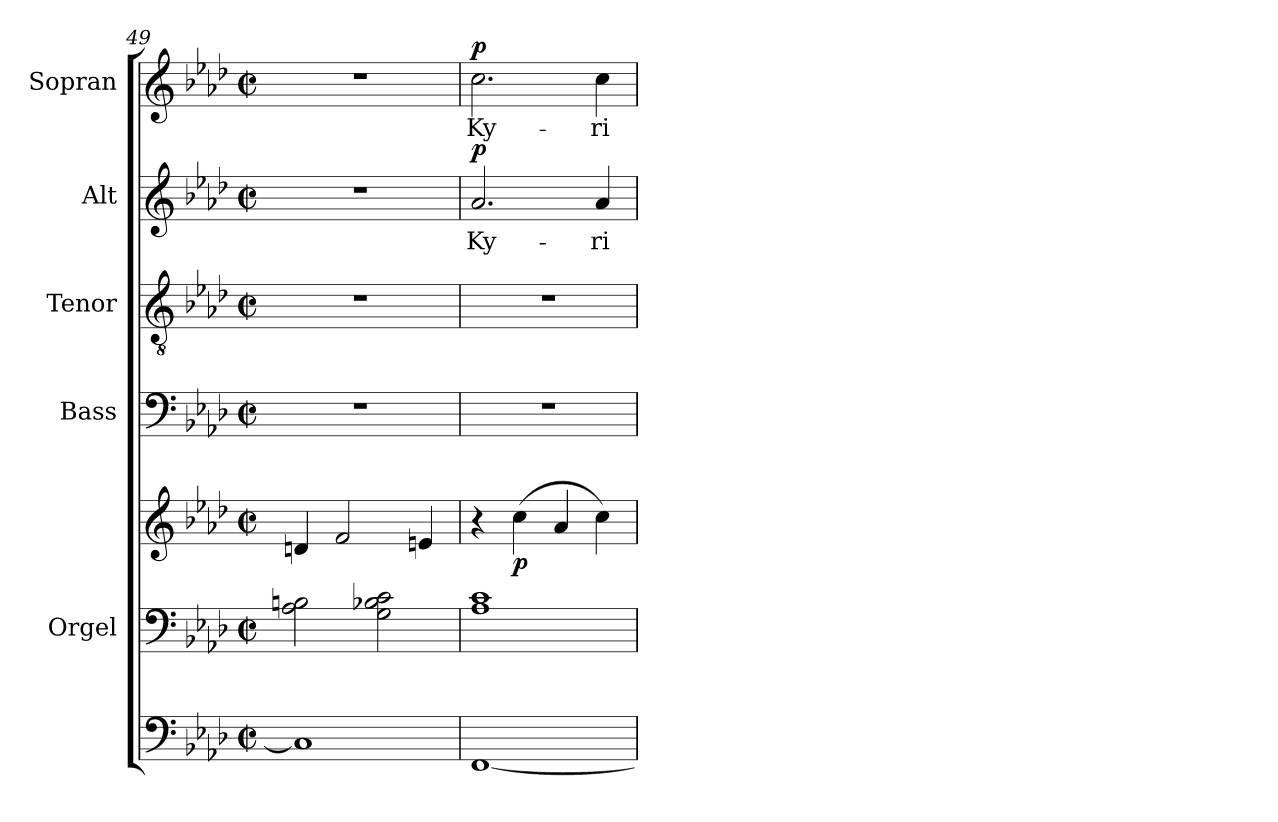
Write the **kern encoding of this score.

**kern	**kern	**kern	**dynam	**kern	**kern	**kern	**text	**dynam	**kern	**text	**dynam
*part6	*part5	*part5	*part5	*part4	*part3	*part2	*part2	*part2	*part1	*part1	*part1
*staff7	*staff6	*staff5	*staff5/6	*staff4	*staff3	*staff2	*staff2	*staff2	*staff1	*staff1	*staff1
*	*I"Orgel	*	*	*I"Bass	*I"Tenor	*I"Alt	*	*	*I"Sopran	*	*
*	*I'Org.	*	*	*I'B	*I'T	*I'A	*	*	*I'S	*	*
*clefF4	*clefF4	*clefG2	*	*clefF4	*clefGv2	*clefG2	*	*	*clefG2	*	*
*ITrd7c12	*	*	*	*	*	*	*	*	*	*	*
*k[b-e-a-d-]	*k[b-e-a-d-]	*k[b-e-a-d-]	*	*k[b-e-a-d-]	*k[b-e-a-d-]	*k[b-e-a-d-]	*	*	*k[b-e-a-d-]	*	*
*A-:	*A-:	*A-:	*	*A-:	*A-:	*A-:	*	*	*A-:	*	*
*M2/2	*M2/2	*M2/2	*	*M2/2	*M2/2	*M2/2	*	*	*M2/2	*	*
*met(c|)	*met(c|)	*met(c|)	*	*met(c|)	*met(c|)	*met(c|)	*	*	*met(c|)	*	*
=49	=49	=49	=49	=49	=49	=49	=49	=49	=49	=49	=49
1CC]	2A-\ 2Bn\	4dn/	.	1r	1r	1r	.	.	1r	.	.
.	.	2f/	.	.	.	.	.	.	.	.	.
.	2G\ 2B-X\ 2c\	.	.	.	.	.	.	.	.	.	.
.	.	4en/	.	.	.	.	.	.	.	.	.
=50	=50	=50	=50	=50	=50	=50	=50	=50	=50	=50	=50
!	!	!	!	!	!	!	!LO:LY:b	!LO:DY:a	!	!LO:LY:b	!LO:DY:a
[1FFF	1A- 1c	4r	.	1r	1r	2.a-/	Ky-	p	2.cc\	Ky-	p
!	!	!	!LO:DY:b	!	!	!	!	!	!	!	!
.	.	(>4cc\	p	.	.	.	.	.	.	.	.
.	.	4a-/	.	.	.	.	.	.	.	.	.
!	!	!	!	!	!	!	!LO:LY:b	!	!	!LO:LY:b	!
.	.	4cc\)	.	.	.	4a-/	-ri-	.	4cc\	-ri-	.
=	=	=	=	=	=	=	=	=	=	=	=
*-	*-	*-	*-	*-	*-	*-	*-	*-	*-	*-	*-
